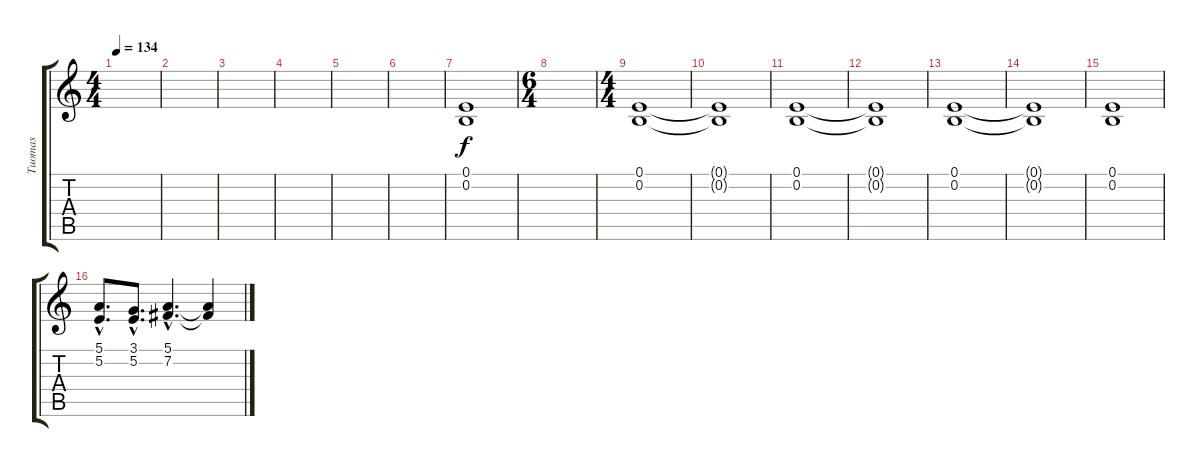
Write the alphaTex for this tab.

\track ("Tuomas" "Tuomas") {instrument stringensemble1}
\staff {score tabs}
\tuning (E4 B3 G3 D3 A2 E2) {hide}
\ts (4 4)
\tempo 134
\clef g2
\ks c
|
|
|
|
|
|
(0.1 0.2).1 |
\ts (6 4)
|
\ts (4 4)
(0.1 0.2).1 |
(0.1{t} 0.2{t}).1 |
(0.1 0.2).1 |
(0.1{t} 0.2{t}).1 |
(0.1 0.2).1 |
(0.1{t} 0.2{t}).1 |
(0.1 0.2).1 |
(5.1{hac} 5.2{hac}).8{d} (3.1{hac} 5.2{hac}).8{d} (5.1{hac} 7.2{hac}).4{d} (5.1{t} 7.2{t}).4
